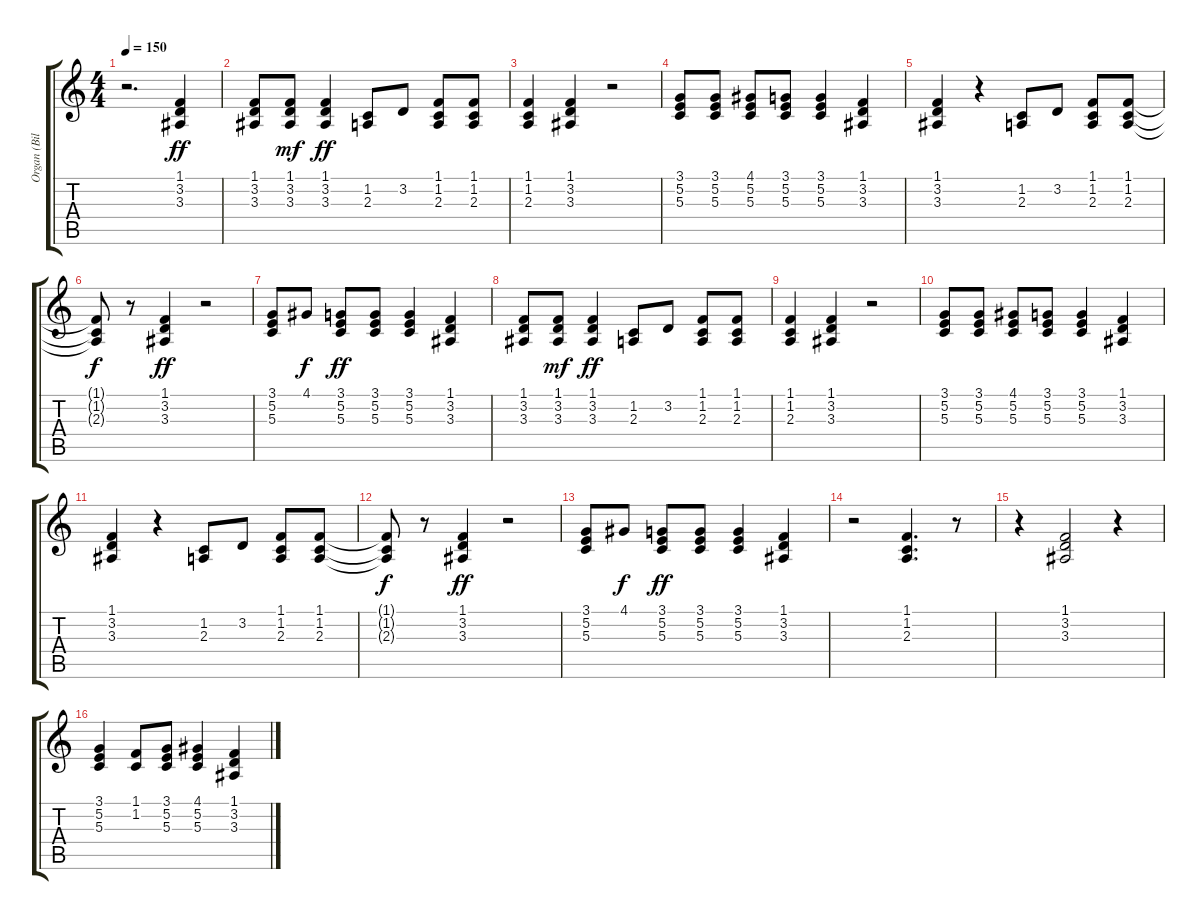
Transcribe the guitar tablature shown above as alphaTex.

\track ("Organ (Billy Preston)" "Organ (Bil") {instrument drawbarorgan}
\staff {score tabs}
\tuning (E4 B3 G3 D3 A2 E2) {hide}
\ts (4 4)
\tempo 150
\clef g2
\ks c
r.2{d dy ff instrument drawbarorgan} (1.1 3.2 3.3).4{volume 2} |
(1.1 3.2 3.3).8{volume 2} (1.1 3.2 3.3).8{dy mf volume 2} (1.1 3.2 3.3).4{dy ff} (1.2 2.3).8{volume 2} 3.2.8 (1.1 1.2 2.3).8{volume 2} (1.1 1.2 2.3).8{volume 2} |
(1.1 1.2 2.3).4 (1.1 3.2 3.3).4{volume 3} r.2 |
(3.1 5.2 5.3).8{volume 3} (3.1 5.2 5.3).8{volume 3} (4.1 5.2 5.3).8 (3.1 5.2 5.3).8{volume 4} (3.1 5.2 5.3).4{volume 4} (1.1 3.2 3.3).4{volume 4} |
(1.1 3.2 3.3).4{volume 4} r.4 (1.2 2.3).8{volume 4} 3.2.8{volume 4} (1.1 1.2 2.3).8{volume 4} (1.1 1.2 2.3).8 |
(1.1{t} 1.2{t} 2.3{t}).8{dy f} r.8 (1.1 3.2 3.3).4{dy ff volume 5} r.2 |
(3.1 5.2 5.3).8{volume 5} 4.1.8{dy f volume 5} (3.1 5.2 5.3).8{dy ff volume 6} (3.1 5.2 5.3).8{volume 6} (3.1 5.2 5.3).4 (1.1 3.2 3.3).4{volume 6} |
(1.1 3.2 3.3).8{volume 6} (1.1 3.2 3.3).8{dy mf volume 6} (1.1 3.2 3.3).4{dy ff} (1.2 2.3).8{volume 6} 3.2.8 (1.1 1.2 2.3).8{volume 6} (1.1 1.2 2.3).8{volume 7} |
(1.1 1.2 2.3).4 (1.1 3.2 3.3).4{volume 7} r.2 |
(3.1 5.2 5.3).8{volume 7} (3.1 5.2 5.3).8{volume 8} (4.1 5.2 5.3).8 (3.1 5.2 5.3).8{volume 8} (3.1 5.2 5.3).4{volume 8} (1.1 3.2 3.3).4{volume 8} |
(1.1 3.2 3.3).4{volume 8} r.4 (1.2 2.3).8{volume 8} 3.2.8{volume 8} (1.1 1.2 2.3).8{volume 9} (1.1 1.2 2.3).8 |
(1.1{t} 1.2{t} 2.3{t}).8{dy f} r.8 (1.1 3.2 3.3).4{dy ff volume 9} r.2 |
(3.1 5.2 5.3).8{volume 9} 4.1.8{dy f volume 10} (3.1 5.2 5.3).8{dy ff volume 10} (3.1 5.2 5.3).8 (3.1 5.2 5.3).4{volume 10} (1.1 3.2 3.3).4{volume 10} |
r.2 (1.1 1.2 2.3).4{d} r.8 |
r.4 (1.1 3.2 3.3).2 r.4 |
(3.1 5.2 5.3).4 (1.1 1.2).8 (3.1 5.2 5.3).8 (4.1 5.2 5.3).4 (1.1 3.2 3.3).4
